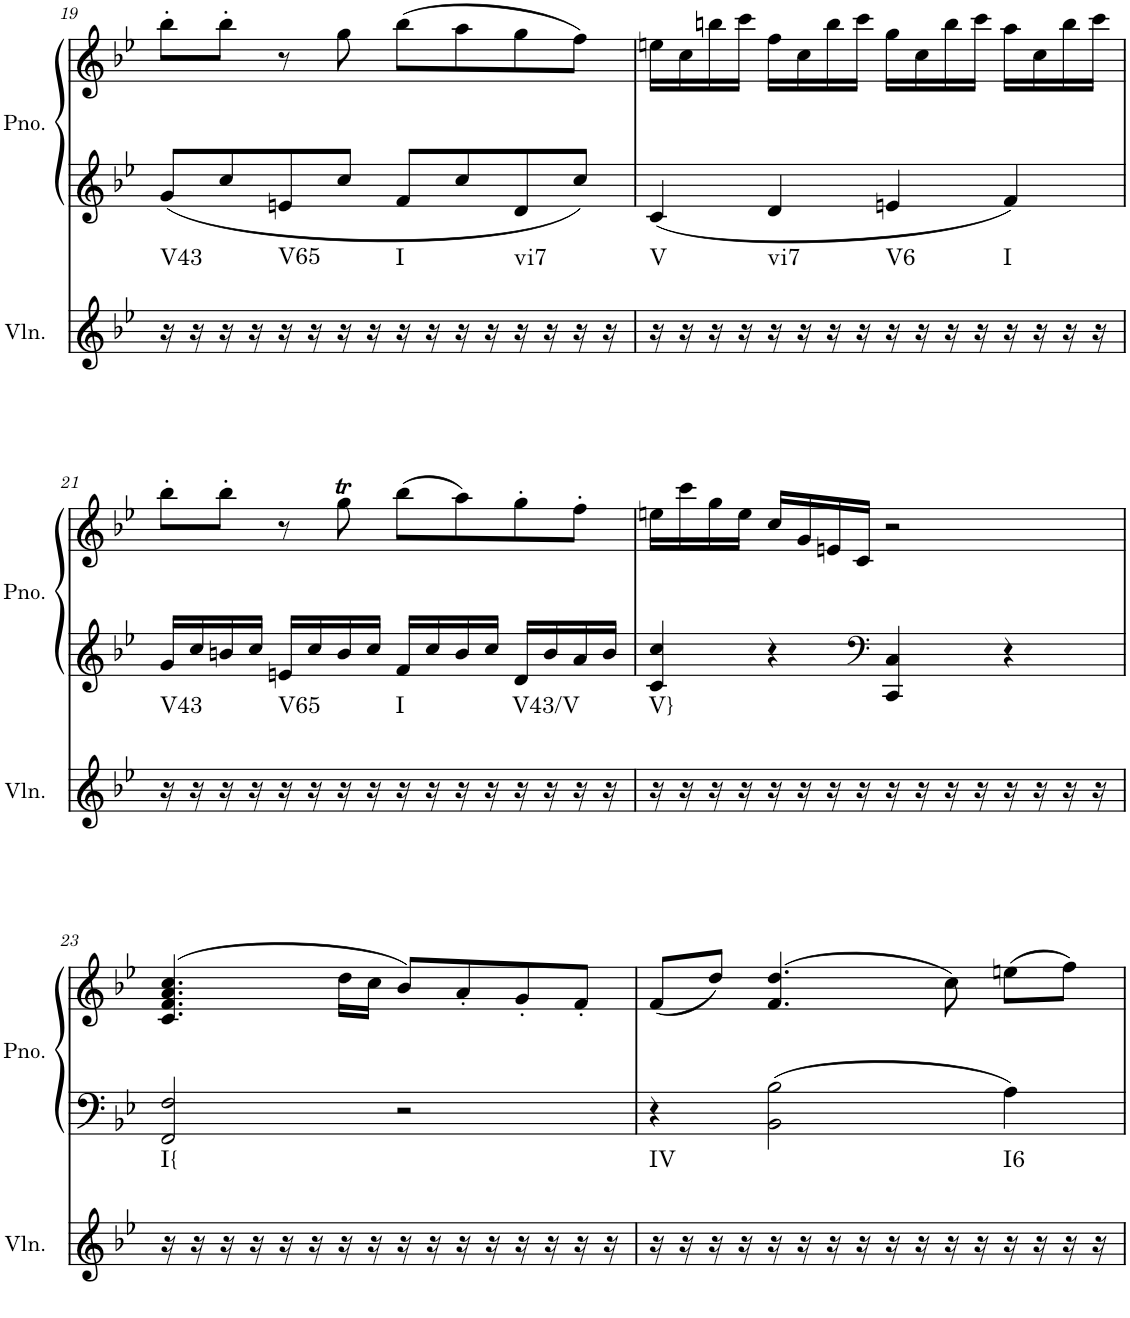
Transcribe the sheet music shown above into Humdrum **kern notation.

**kern	**harte	**kern	**kern
*part2	*part2	*part1	*part1
*staff3	*	*staff2	*staff1
*I"Violin	*	*I"Piano, Piano right	*
*I'Vln.	*	*I'Pno.	*
!!LO:PB:g=z
*clefG2	*	*clefG2	*clefG2
*k[b-e-]	*	*k[b-e-]	*k[b-e-]
*M4/4	*	*M4/4	*M4/4
*met(c)	*	*met(c)	*met(c)
=19	=19	=19	=19
!	!LO:H:kt=V43	!	!
16r	N	8g/L	8bb-'\L
16r	.	.	.
16r	.	8cc/	8bb-'\J
16r	.	.	.
!	!LO:H:kt=V65	!	!
16r	N	8en/	8r
16r	.	.	.
16r	.	8cc/J	8gg\
16r	.	.	.
!	!LO:H:kt=I	!	!
16r	N	8f/L	(8bb-\L
16r	.	.	.
16r	.	8cc/	8aa\
16r	.	.	.
!	!LO:H:kt=vi7	!	!
16r	N	8d/	8gg\
16r	.	.	.
16r	.	8cc/J	8ff\J)
16r	.	.	.
=20	=20	=20	=20
!	!LO:H:kt=V	!	!
16r	N	4c/	16een\LL
16r	.	.	16cc\
16r	.	.	16bbn\
16r	.	.	16ccc\JJ
!	!LO:H:kt=vi7	!	!
16r	N	4d/	16ff\LL
16r	.	.	16cc\
16r	.	.	16bb\
16r	.	.	16ccc\JJ
!	!LO:H:kt=V6	!	!
16r	N	4en/	16gg\LL
16r	.	.	16cc\
16r	.	.	16bb\
16r	.	.	16ccc\JJ
!	!LO:H:kt=I	!	!
16r	N	4f/	16aa\LL
16r	.	.	16cc\
16r	.	.	16bb\
16r	.	.	16ccc\JJ
!!LO:LB:g=z
=21	=21	=21	=21
!	!LO:H:kt=V43	!	!
16r	N	16g/LL	8bb-'\L
16r	.	16cc/	.
16r	.	16bn/	8bb-'\J
16r	.	16cc/JJ	.
!	!LO:H:kt=V65	!	!
16r	N	16en/LL	8r
16r	.	16cc/	.
16r	.	16b/	8ggT\
16r	.	16cc/JJ	.
!	!LO:H:kt=I	!	!
16r	N	16f/LL	(8bb-\L
16r	.	16cc/	.
16r	.	16b/	8aa\)
16r	.	16cc/JJ	.
!	!LO:H:kt=V43/V	!	!
16r	N	16d/LL	8gg'\
16r	.	16b/	.
16r	.	16a/	8ff'\J
16r	.	16b/JJ	.
=22	=22	=22	=22
!	!LO:H:kt=V}	!	!
16r	N	4c/ 4cc/	16een\LL
16r	.	.	16ccc\
16r	.	.	16gg\
16r	.	.	16ee\JJ
16r	.	4r	16cc/LL
16r	.	.	16g/
16r	.	.	16en/
16r	.	.	16c/JJ
*	*	*clefF4	*
16r	.	4CC/ 4C/	2r
16r	.	.	.
16r	.	.	.
16r	.	.	.
16r	.	4r	.
16r	.	.	.
16r	.	.	.
16r	.	.	.
!!LO:LB:g=z
=23	=23	=23	=23
!	!LO:H:kt=I{	!	!
16r	N	2FF/ 2F/	(4.c/ 4.f/ 4.a/ 4.cc/
16r	.	.	.
16r	.	.	.
16r	.	.	.
16r	.	.	.
16r	.	.	.
16r	.	.	16dd\LL
16r	.	.	16cc\JJ
16r	.	2r	8b-/L)
16r	.	.	.
16r	.	.	8a'/
16r	.	.	.
16r	.	.	8g'/
16r	.	.	.
16r	.	.	8f'/J
16r	.	.	.
=24	=24	=24	=24
!	!LO:H:kt=IV	!	!
16r	N	4r	(8f/L
16r	.	.	.
16r	.	.	8dd/J)
16r	.	.	.
16r	.	2BB-\ 2B-\	(4.f/ 4.dd/
16r	.	.	.
16r	.	.	.
16r	.	.	.
16r	.	.	.
16r	.	.	.
16r	.	.	8cc\)
16r	.	.	.
!	!LO:H:kt=I6	!	!
16r	N	4A\	(8een\L
16r	.	.	.
16r	.	.	8ff\J)
16r	.	.	.
=	=	=	=
*-	*-	*-	*-
